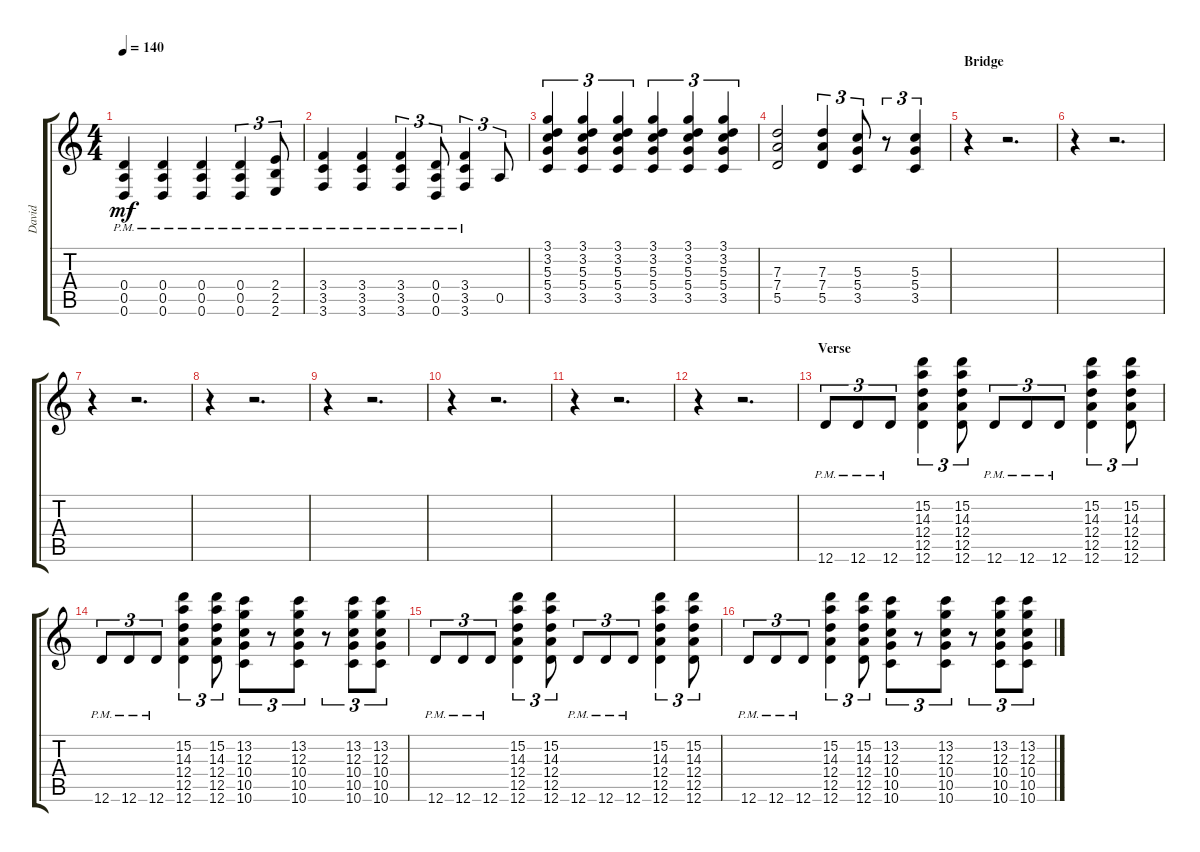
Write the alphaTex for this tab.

\track ("David" "David") {instrument distortionguitar}
\staff {score tabs}
\tuning (E4 B3 G3 D3 A2 D2) {hide}
\ts (4 4)
\tempo 140
\clef g2
\ks c
(0.4{pm} 0.5{pm} 0.6{pm}).4{dy mf} (0.4{pm} 0.5{pm} 0.6{pm}).4 (0.4{pm} 0.5{pm} 0.6{pm}).4 (0.4{pm} 0.5{pm} 0.6{pm}).4{tu (3 2)} (2.4{pm} 2.5{pm} 2.6{pm}).8{tu (3 2)} |
(3.4{pm} 3.5{pm} 3.6{pm}).4 (3.4{pm} 3.5{pm} 3.6{pm}).4 (3.4{pm} 3.5{pm} 3.6{pm}).4{tu (3 2)} (0.4{pm} 0.5{pm} 0.6{pm}).8{tu (3 2)} (3.4{pm} 3.5{pm} 3.6{pm}).4{tu (3 2)} 0.5.8{tu (3 2)} |
(3.1 3.2 5.3 5.4 3.5).4{tu (3 2)} (3.1 3.2 5.3 5.4 3.5).4{tu (3 2)} (3.1 3.2 5.3 5.4 3.5).4{tu (3 2)} (3.1 3.2 5.3 5.4 3.5).4{tu (3 2)} (3.1 3.2 5.3 5.4 3.5).4{tu (3 2)} (3.1 3.2 5.3 5.4 3.5).4{tu (3 2)} |
(7.3 7.4 5.5).2 (7.3 7.4 5.5).4{tu (3 2)} (5.3 5.4 3.5).8{tu (3 2)} r.8{tu (3 2)} (5.3 5.4 3.5).4{tu (3 2)} |
\section ("" "Bridge")
r.4 r.2{d} |
r.4 r.2{d} |
r.4 r.2{d} |
r.4 r.2{d} |
r.4 r.2{d} |
r.4 r.2{d} |
r.4 r.2{d} |
r.4 r.2{d} |
\section ("" "Verse")
12.6{pm}.8{tu (3 2)} 12.6{pm}.8{tu (3 2)} 12.6{pm}.8{tu (3 2)} (15.2 14.3 12.4 12.5 12.6).4{tu (3 2)} (15.2 14.3 12.4 12.5 12.6).8{tu (3 2)} 12.6{pm}.8{tu (3 2)} 12.6{pm}.8{tu (3 2)} 12.6{pm}.8{tu (3 2)} (15.2 14.3 12.4 12.5 12.6).4{tu (3 2)} (15.2 14.3 12.4 12.5 12.6).8{tu (3 2)} |
12.6{pm}.8{tu (3 2)} 12.6{pm}.8{tu (3 2)} 12.6{pm}.8{tu (3 2)} (15.2 14.3 12.4 12.5 12.6).4{tu (3 2)} (15.2 14.3 12.4 12.5 12.6).8{tu (3 2)} (13.2 12.3 10.4 10.5 10.6).8{tu (3 2)} r.8{tu (3 2)} (13.2 12.3 10.4 10.5 10.6).8{tu (3 2)} r.8{tu (3 2)} (13.2 12.3 10.4 10.5 10.6).8{tu (3 2)} (13.2 12.3 10.4 10.5 10.6).8{tu (3 2)} |
12.6{pm}.8{tu (3 2)} 12.6{pm}.8{tu (3 2)} 12.6{pm}.8{tu (3 2)} (15.2 14.3 12.4 12.5 12.6).4{tu (3 2)} (15.2 14.3 12.4 12.5 12.6).8{tu (3 2)} 12.6{pm}.8{tu (3 2)} 12.6{pm}.8{tu (3 2)} 12.6{pm}.8{tu (3 2)} (15.2 14.3 12.4 12.5 12.6).4{tu (3 2)} (15.2 14.3 12.4 12.5 12.6).8{tu (3 2)} |
12.6{pm}.8{tu (3 2)} 12.6{pm}.8{tu (3 2)} 12.6{pm}.8{tu (3 2)} (15.2 14.3 12.4 12.5 12.6).4{tu (3 2)} (15.2 14.3 12.4 12.5 12.6).8{tu (3 2)} (13.2 12.3 10.4 10.5 10.6).8{tu (3 2)} r.8{tu (3 2)} (13.2 12.3 10.4 10.5 10.6).8{tu (3 2)} r.8{tu (3 2)} (13.2 12.3 10.4 10.5 10.6).8{tu (3 2)} (13.2 12.3 10.4 10.5 10.6).8{tu (3 2)}
